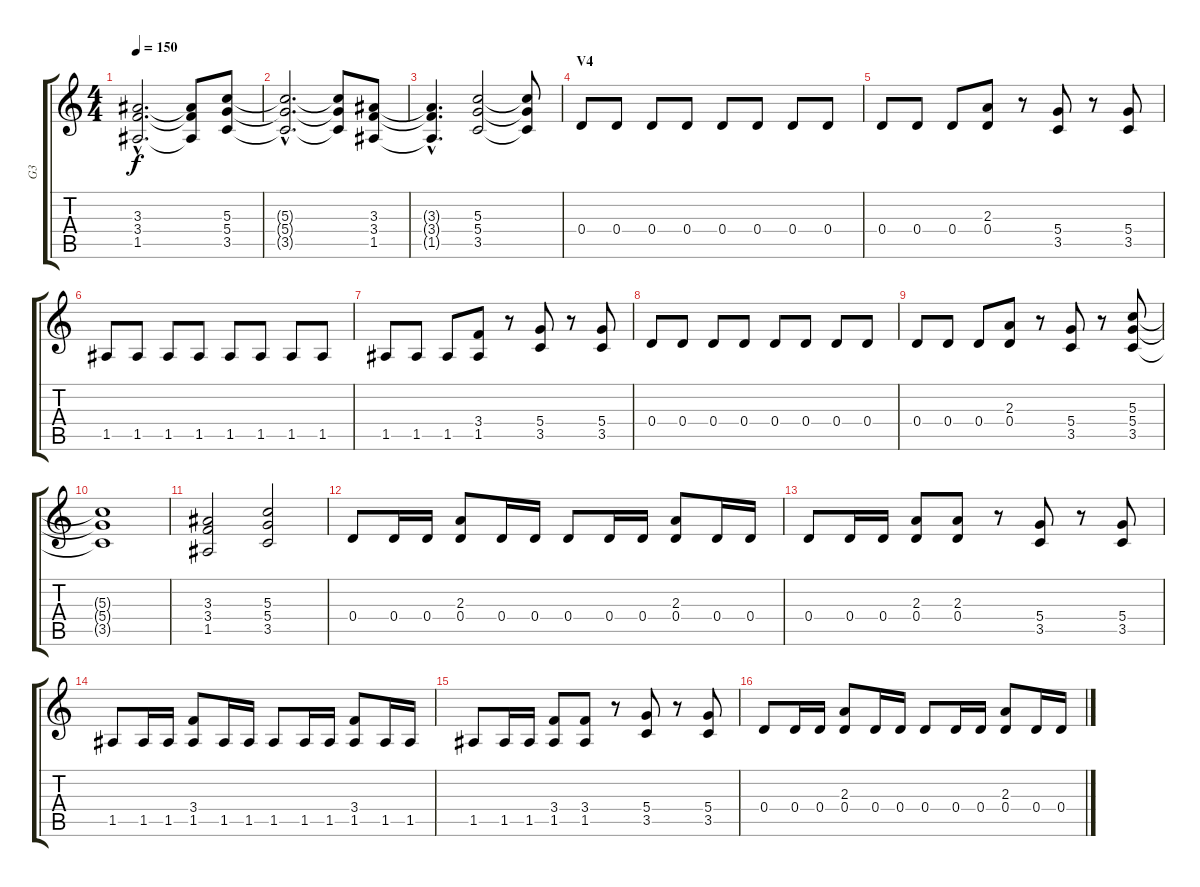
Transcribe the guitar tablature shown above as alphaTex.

\track ("G3" "G3") {instrument overdrivenguitar}
\staff {score tabs}
\tuning (E4 B3 G3 D3 A2 E2) {hide}
\ts (4 4)
\tempo 150
\clef g2
\ks c
(3.3{hac t} 3.4{hac t} 1.5{hac t}).2{d dy f} (3.3{t} 3.4{t} 1.5{t}).8 (5.3 5.4 3.5).8 |
(5.3{hac t} 5.4{hac t} 3.5{hac t}).2{d} (5.3{t} 5.4{t} 3.5{t}).8 (3.3 3.4 1.5).8 |
(3.3{hac t} 3.4{hac t} 1.5{hac t}).4{d} (5.3 5.4 3.5).2 (5.3{t} 5.4{t} 3.5{t}).8 |
\section ("" "V4")
0.4.8{balance 14} 0.4.8 0.4.8 0.4.8 0.4.8 0.4.8 0.4.8 0.4.8 |
0.4.8 0.4.8 0.4.8 (2.3 0.4).8 r.8 (5.4 3.5).8 r.8 (5.4 3.5).8 |
1.5.8 1.5.8 1.5.8 1.5.8 1.5.8 1.5.8 1.5.8 1.5.8 |
1.5.8 1.5.8 1.5.8 (3.4 1.5).8 r.8 (5.4 3.5).8 r.8 (5.4 3.5).8 |
0.4.8 0.4.8 0.4.8 0.4.8 0.4.8 0.4.8 0.4.8 0.4.8 |
0.4.8 0.4.8 0.4.8 (2.3 0.4).8 r.8 (5.4 3.5).8 r.8 (5.3 5.4 3.5).8 |
(5.3{t} 5.4{t} 3.5{t}).1 |
(3.3 3.4 1.5).2 (5.3 5.4 3.5).2 |
\section ("" "")
0.4.8 0.4.16 0.4.16 (2.3 0.4).8 0.4.16 0.4.16 0.4.8 0.4.16 0.4.16 (2.3 0.4).8 0.4.16 0.4.16 |
0.4.8 0.4.16 0.4.16 (2.3 0.4).8 (2.3 0.4).8 r.8 (5.4 3.5).8 r.8 (5.4 3.5).8 |
1.5.8 1.5.16 1.5.16 (3.4 1.5).8 1.5.16 1.5.16 1.5.8 1.5.16 1.5.16 (3.4 1.5).8 1.5.16 1.5.16 |
1.5.8 1.5.16 1.5.16 (3.4 1.5).8 (3.4 1.5).8 r.8 (5.4 3.5).8 r.8 (5.4 3.5).8 |
0.4.8 0.4.16 0.4.16 (2.3 0.4).8 0.4.16 0.4.16 0.4.8 0.4.16 0.4.16 (2.3 0.4).8 0.4.16 0.4.16
